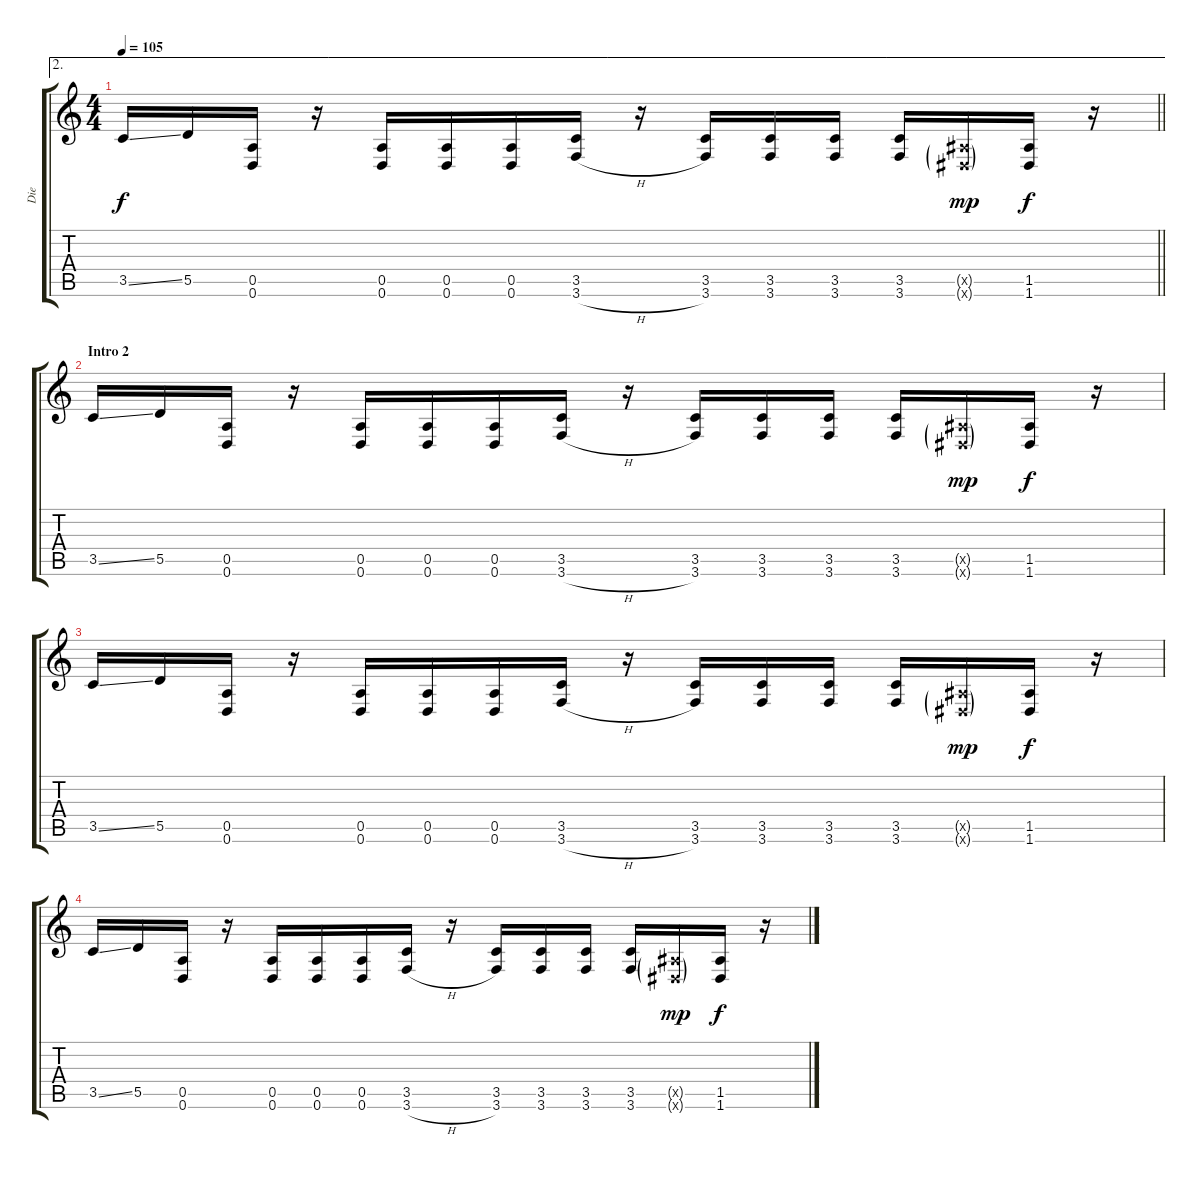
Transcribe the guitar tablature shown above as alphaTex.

\track ("Die" "Die") {instrument distortionguitar}
\staff {score tabs}
\tuning (E4 B3 G3 D3 A2 D2) {hide}
\ae 2
\ts (4 4)
\tempo 105
\clef g2
\barLineRight lightlight
\ks c
3.5{ss}.16{dy f} 5.5.16 (0.5 0.6).16 r.16 (0.5 0.6).16 (0.5 0.6).16 (0.5 0.6).16 (3.5 3.6{h}).16 r.16 (3.5 3.6).16 (3.5 3.6).16 (3.5 3.6).16 (3.5 3.6).16 (1.5{g x} 1.6{g x}).16{dy mp} (1.5 1.6).16{dy f} r.16 |
\section ("" "Intro 2")
3.5{ss}.16 5.5.16 (0.5 0.6).16 r.16 (0.5 0.6).16 (0.5 0.6).16 (0.5 0.6).16 (3.5 3.6{h}).16 r.16 (3.5 3.6).16 (3.5 3.6).16 (3.5 3.6).16 (3.5 3.6).16 (1.5{g x} 1.6{g x}).16{dy mp} (1.5 1.6).16{dy f} r.16 |
3.5{ss}.16 5.5.16 (0.5 0.6).16 r.16 (0.5 0.6).16 (0.5 0.6).16 (0.5 0.6).16 (3.5 3.6{h}).16 r.16 (3.5 3.6).16 (3.5 3.6).16 (3.5 3.6).16 (3.5 3.6).16 (1.5{g x} 1.6{g x}).16{dy mp} (1.5 1.6).16{dy f} r.16 |
3.5{ss}.16 5.5.16 (0.5 0.6).16 r.16 (0.5 0.6).16 (0.5 0.6).16 (0.5 0.6).16 (3.5 3.6{h}).16 r.16 (3.5 3.6).16 (3.5 3.6).16 (3.5 3.6).16 (3.5 3.6).16 (1.5{g x} 1.6{g x}).16{dy mp} (1.5 1.6).16{dy f} r.16
